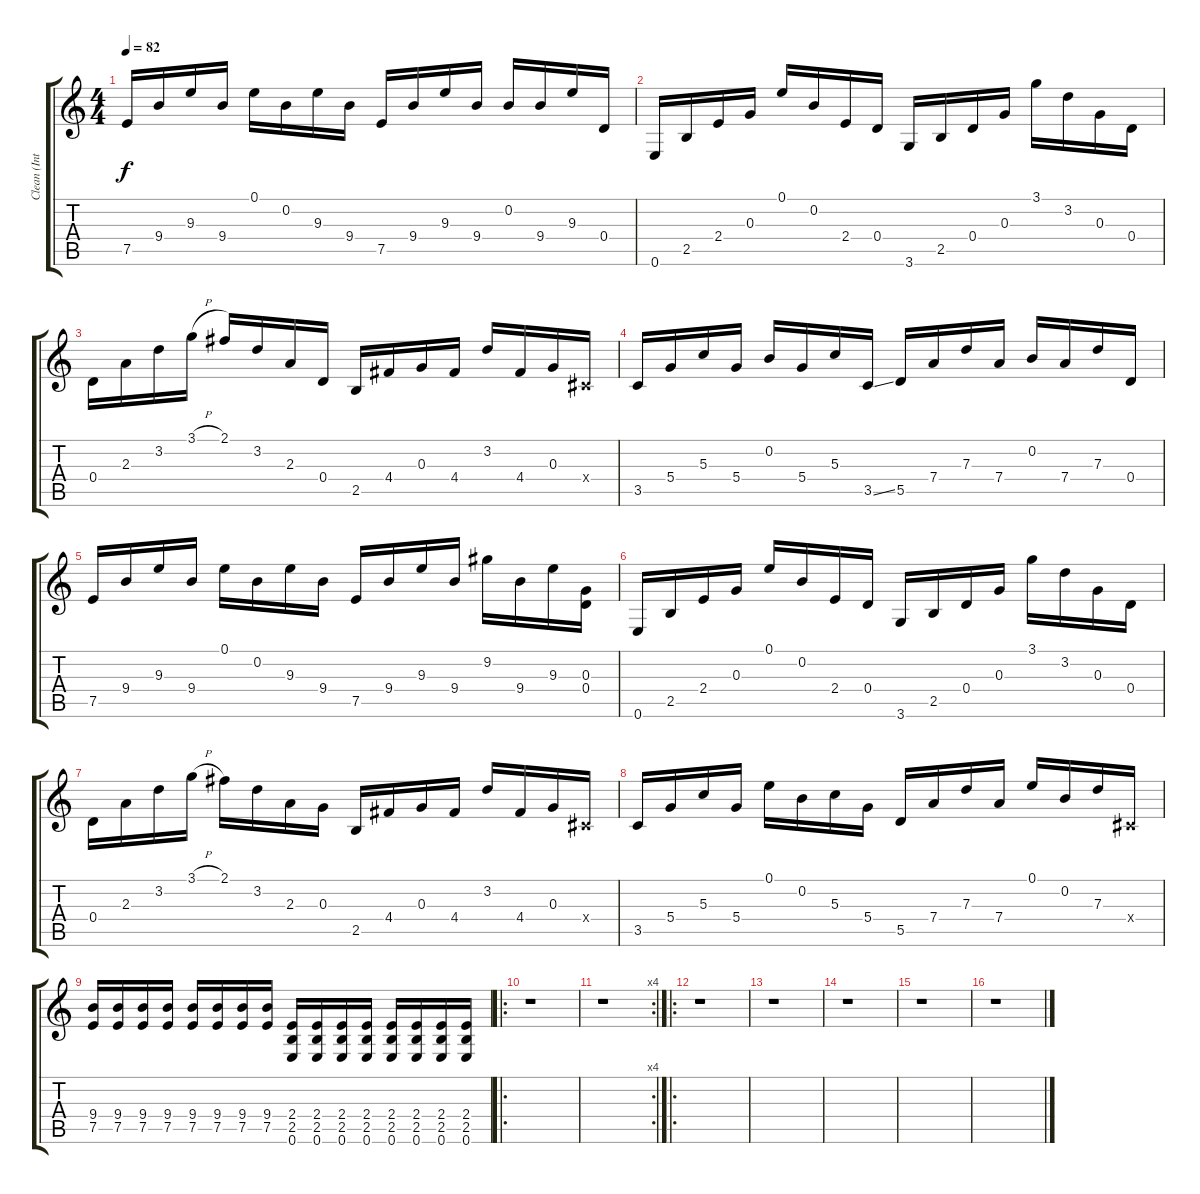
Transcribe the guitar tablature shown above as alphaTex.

\track ("Clean (Intro)" "Clean (Int") {instrument electricguitarclean}
\staff {score tabs}
\tuning (E4 B3 G3 D3 A2 E2) {hide}
\ts (4 4)
\tempo 82
\clef g2
\ks c
7.5.16{dy f} 9.4.16 9.3.16 9.4.16 0.1.16 0.2.16 9.3.16 9.4.16 7.5.16 9.4.16 9.3.16 9.4.16 0.2.16 9.4.16 9.3.16 0.4.16 |
0.6.16 2.5.16 2.4.16 0.3.16 0.1.16 0.2.16 2.4.16 0.4.16 3.6.16 2.5.16 0.4.16 0.3.16 3.1.16 3.2.16 0.3.16 0.4.16 |
0.4.16 2.3.16 3.2.16 3.1{h}.16 2.1.16 3.2.16 2.3.16 0.4.16 2.5.16 4.4.16 0.3.16 4.4.16 3.2.16 4.4.16 0.3.16 -1.4{x}.16 |
3.5.16 5.4.16 5.3.16 5.4.16 0.2.16 5.4.16 5.3.16 3.5{ss}.16 5.5.16 7.4.16 7.3.16 7.4.16 0.2.16 7.4.16 7.3.16 0.4.16 |
7.5.16 9.4.16 9.3.16 9.4.16 0.1.16 0.2.16 9.3.16 9.4.16 7.5.16 9.4.16 9.3.16 9.4.16 9.2.16 9.4.16 9.3.16 (0.3 0.4).16 |
0.6.16 2.5.16 2.4.16 0.3.16 0.1.16 0.2.16 2.4.16 0.4.16 3.6.16 2.5.16 0.4.16 0.3.16 3.1.16 3.2.16 0.3.16 0.4.16 |
0.4.16 2.3.16 3.2.16 3.1{h}.16 2.1.16 3.2.16 2.3.16 0.3.16 2.5.16 4.4.16 0.3.16 4.4.16 3.2.16 4.4.16 0.3.16 -1.4{x}.16 |
3.5.16 5.4.16 5.3.16 5.4.16 0.1.16 0.2.16 5.3.16 5.4.16 5.5.16 7.4.16 7.3.16 7.4.16 0.1.16 0.2.16 7.3.16 -1.4{x}.16 |
(9.4 7.5).16 (9.4 7.5).16 (9.4 7.5).16 (9.4 7.5).16 (9.4 7.5).16 (9.4 7.5).16 (9.4 7.5).16 (9.4 7.5).16 (2.4 2.5 0.6).16 (2.4 2.5 0.6).16 (2.4 2.5 0.6).16 (2.4 2.5 0.6).16 (2.4 2.5 0.6).16 (2.4 2.5 0.6).16 (2.4 2.5 0.6).16 (2.4 2.5 0.6).16 |
\ro
r.1 |
\rc 4
r.1 |
\ro
r.1 |
r.1 |
r.1 |
r.1 |
r.1
